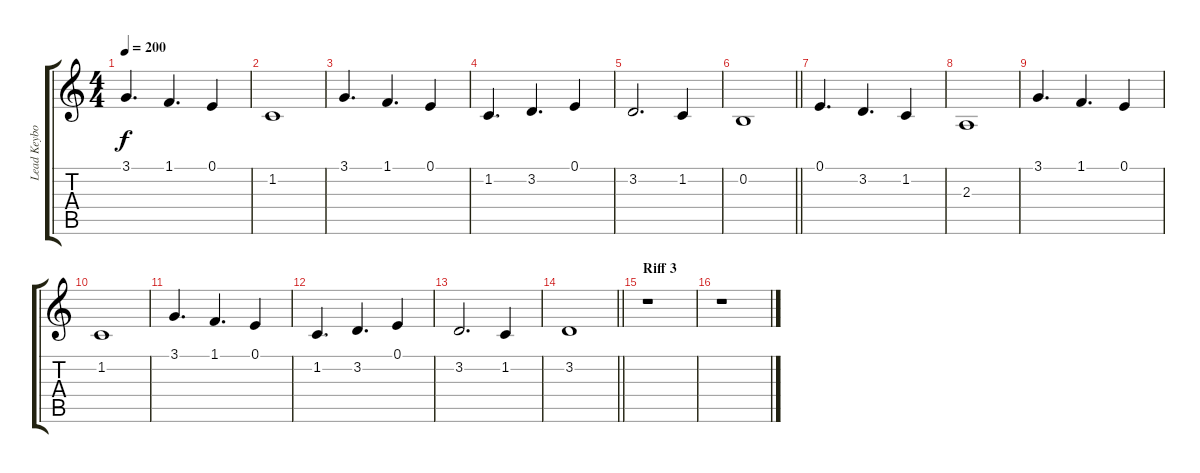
\track ("Lead Keyboard 2: Juha Mäenpää" "Lead Keybo") {instrument harpsichord}
\staff {score tabs}
\tuning (E4 B3 G3 D3 A2 E2) {hide}
\ts (4 4)
\tempo 200
\clef g2
\ks aminor
3.1.4{d dy f} 1.1.4{d} 0.1.4 |
1.2.1 |
3.1.4{d} 1.1.4{d} 0.1.4 |
1.2.4{d} 3.2.4{d} 0.1.4 |
3.2.2{d} 1.2.4 |
\barLineRight lightlight
0.2.1 |
0.1.4{d} 3.2.4{d} 1.2.4 |
2.3.1 |
3.1.4{d} 1.1.4{d} 0.1.4 |
1.2.1 |
3.1.4{d} 1.1.4{d} 0.1.4 |
1.2.4{d} 3.2.4{d} 0.1.4 |
3.2.2{d} 1.2.4 |
\barLineRight lightlight
3.2.1 |
\section ("" "Riff 3")
r.1 |
r.1
